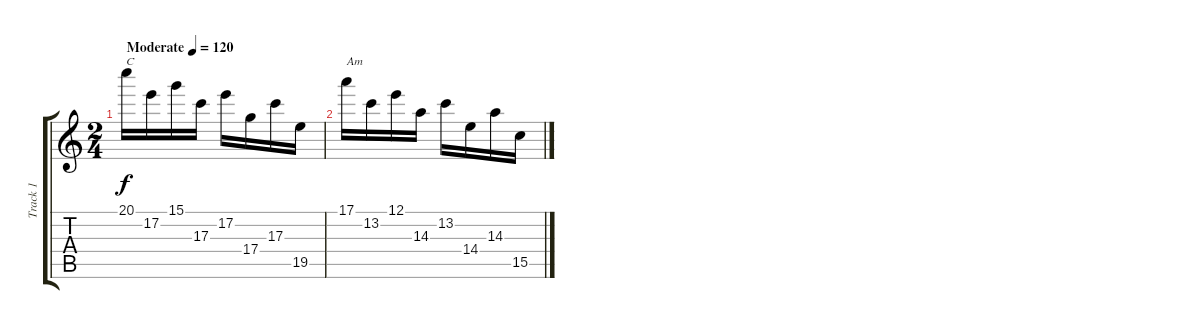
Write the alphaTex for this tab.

\track ("Track 1" "Track 1") {instrument acousticguitarsteel}
\staff {score tabs}
\tuning (E4 B3 G3 D3 A2 E2) {hide}
\ts (2 4)
\tempo (120 "Moderate")
\clef g2
\ks c
20.1.16{txt "C" dy f instrument acousticguitarsteel} 17.2.16 15.1.16 17.3.16 17.2.16 17.4.16 17.3.16 19.5.16 |
17.1.16{txt "Am"} 13.2.16 12.1.16 14.3.16 13.2.16 14.4.16 14.3.16 15.5.16
